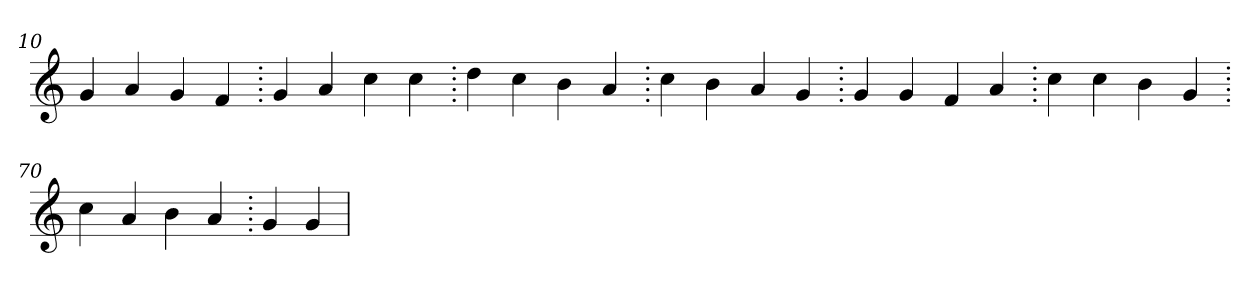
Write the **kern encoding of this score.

**kern
*part1
*staff1
*clefG2
=10.
4g
4a
4g
4f
=20.
4g
4a
4cc
4cc
=30.
4dd
4cc
4b
4a
=40.
4cc
4b
4a
4g
=50.
4g
4g
4f
4a
=60.
4cc
4cc
4b
4g
=70.
4cc
4a
4b
4a
=80.
4g
4g
=
*-
